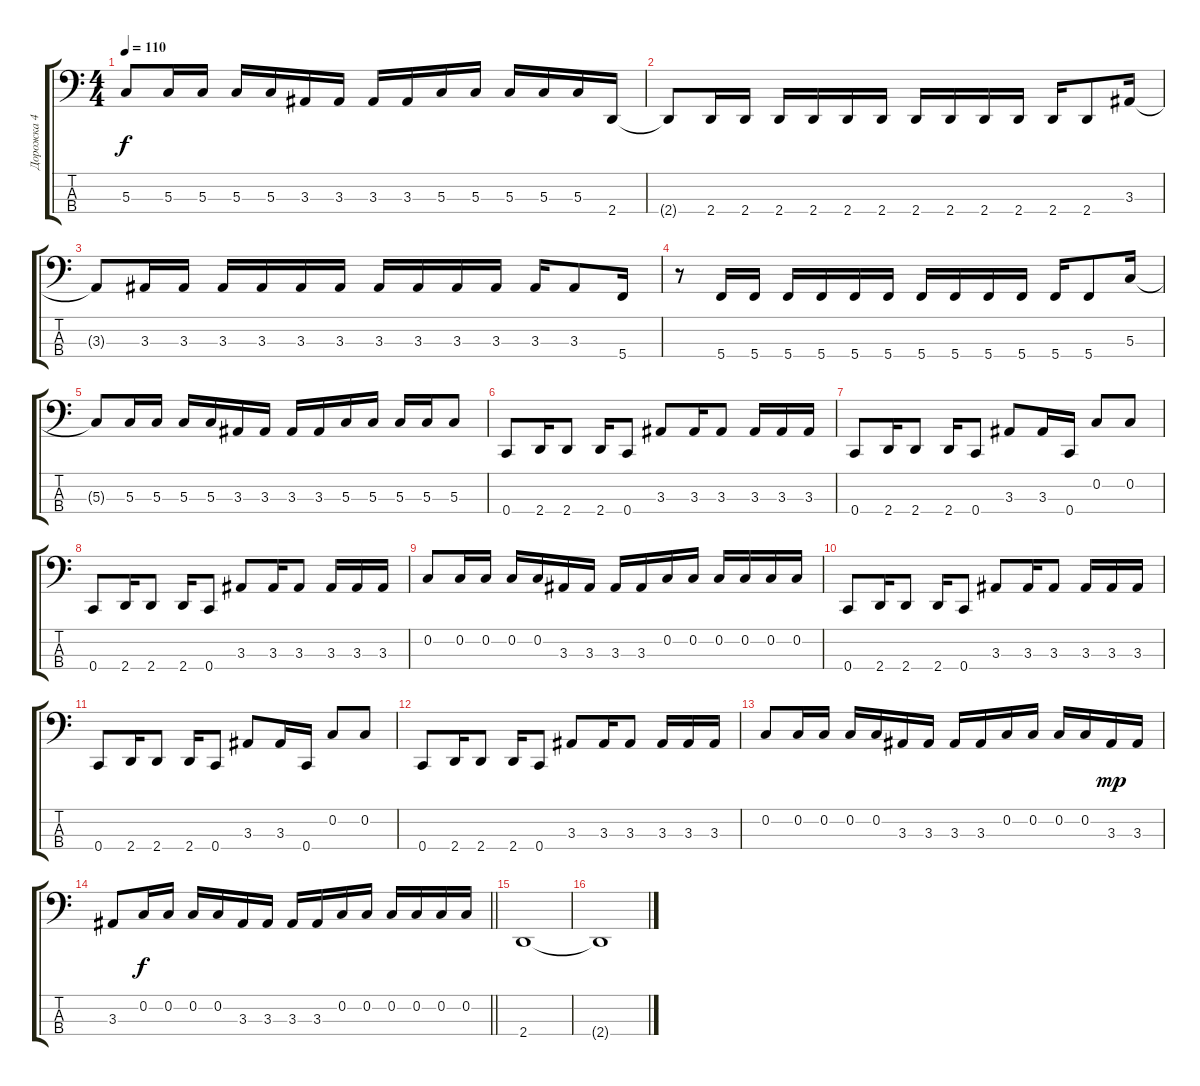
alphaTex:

\track ("Дорожка 4" "Дорожка 4") {instrument electricbassfinger}
\staff {score tabs}
\tuning (F2 C2 G1 C1) {hide}
\ts (4 4)
\tempo 110
\clef f4
\ks c
5.3{t}.8{dy f} 5.3.16 5.3.16 5.3.16 5.3.16 3.3.16 3.3.16 3.3.16 3.3.16 5.3.16 5.3.16 5.3.16 5.3.16 5.3.16 2.4.16 |
2.4{t}.8 2.4.16 2.4.16 2.4.16 2.4.16 2.4.16 2.4.16 2.4.16 2.4.16 2.4.16 2.4.16 2.4.16 2.4.8 3.3.16 |
3.3{t}.8 3.3.16 3.3.16 3.3.16 3.3.16 3.3.16 3.3.16 3.3.16 3.3.16 3.3.16 3.3.16 3.3.16 3.3.8 5.4.16 |
r.8 5.4.16 5.4.16 5.4.16 5.4.16 5.4.16 5.4.16 5.4.16 5.4.16 5.4.16 5.4.16 5.4.16 5.4.8 5.3.16 |
5.3{t}.8 5.3.16 5.3.16 5.3.16 5.3.16 3.3.16 3.3.16 3.3.16 3.3.16 5.3.16 5.3.16 5.3.16 5.3.16 5.3.8 |
0.4.8 2.4.16 2.4.8 2.4.16 0.4.8 3.3.8 3.3.16 3.3.8 3.3.16 3.3.16 3.3.16 |
0.4.8 2.4.16 2.4.8 2.4.16 0.4.8 3.3.8 3.3.16 0.4.16 0.2.8 0.2.8 |
0.4.8 2.4.16 2.4.8 2.4.16 0.4.8 3.3.8 3.3.16 3.3.8 3.3.16 3.3.16 3.3.16 |
0.2.8 0.2.16 0.2.16 0.2.16 0.2.16 3.3.16 3.3.16 3.3.16 3.3.16 0.2.16 0.2.16 0.2.16 0.2.16 0.2.16 0.2.16 |
0.4.8 2.4.16 2.4.8 2.4.16 0.4.8 3.3.8 3.3.16 3.3.8 3.3.16 3.3.16 3.3.16 |
0.4.8 2.4.16 2.4.8 2.4.16 0.4.8 3.3.8 3.3.16 0.4.16 0.2.8 0.2.8 |
0.4.8 2.4.16 2.4.8 2.4.16 0.4.8 3.3.8 3.3.16 3.3.8 3.3.16 3.3.16 3.3.16 |
0.2.8 0.2.16 0.2.16 0.2.16 0.2.16 3.3.16 3.3.16 3.3.16 3.3.16 0.2.16 0.2.16 0.2.16 0.2.16 3.3.16{dy mp} 3.3.16 |
\barLineRight lightlight
3.3.8 0.2.16{dy f} 0.2.16 0.2.16 0.2.16 3.3.16 3.3.16 3.3.16 3.3.16 0.2.16 0.2.16 0.2.16 0.2.16 0.2.16 0.2.16 |
2.4.1 |
2.4{t}.1
